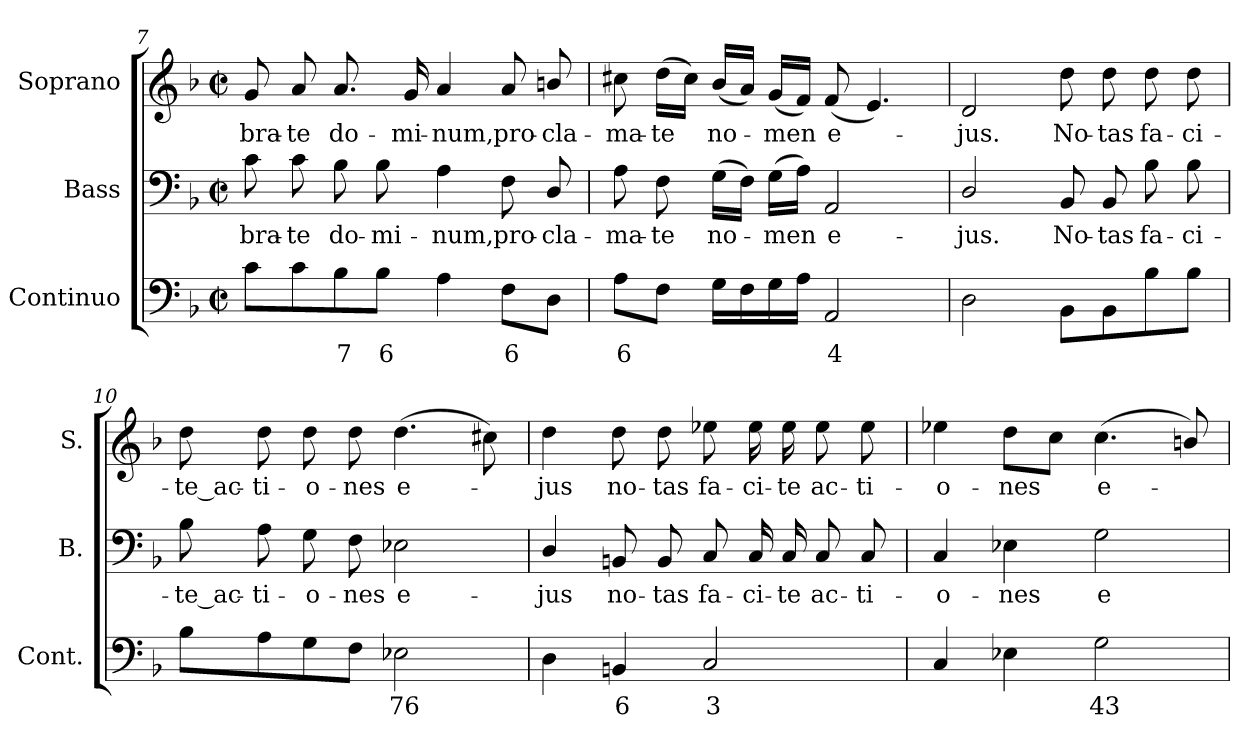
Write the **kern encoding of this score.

**kern	**text	**kern	**text	**kern	**text
*part3	*part3	*part2	*part2	*part1	*part1
*staff3	*staff3	*staff2	*staff2	*staff1	*staff1
*I"Continuo	*	*I"Bass	*	*I"Soprano	*
*I'Cont.	*	*I'B.	*	*I'S.	*
*clefF4	*	*clefF4	*	*clefG2	*
*k[b-]	*	*k[b-]	*	*k[b-]	*
*F:	*	*F:	*	*F:	*
*M2/2	*	*M2/2	*	*M2/2	*
*met(c|)	*	*met(c|)	*	*met(c|)	*
=7	=7	=7	=7	=7	=7
!	!	!	!LO:LY:b:color=#000000	!	!
!	!	!	!	!	!LO:LY:b:color=#000000
8ci\L	.	8ci\	-bra-	8gi/	-bra-
!	!	!	!LO:LY:b:color=#000000	!	!
!	!	!	!	!	!LO:LY:b:color=#000000
8ci\	.	8ci\	-te	8ai/	-te
!	!LO:LY:b:color=#000000	!	!	!	!
!	!	!	!LO:LY:b:color=#000000	!	!
!	!	!	!	!	!LO:LY:b:color=#000000
8B-i\	7	8B-i\	do-	8.ai/	do-
!	!LO:LY:b:color=#000000	!	!	!	!
!	!	!	!LO:LY:b:color=#000000	!	!
8B-i\J	6	8B-i\	-mi-	.	.
!	!	!	!	!	!LO:LY:b:color=#000000
.	.	.	.	16gi/	-mi-
!	!	!	!LO:LY:b:color=#000000	!	!
!	!	!	!	!	!LO:LY:b:color=#000000
4Ai\	.	4Ai\	-num,	4ai/	-num,
!	!LO:LY:b:color=#000000	!	!	!	!
!	!	!	!LO:LY:b:color=#000000	!	!
!	!	!	!	!	!LO:LY:b:color=#000000
8Fi\L	6	8Fi\	pro-	8ai/	pro-
!	!	!	!LO:LY:b:color=#000000	!	!
!	!	!	!	!	!LO:LY:b:color=#000000
8Di\J	.	8Di/	-cla-	8bni/	-cla-
=8	=8	=8	=8	=8	=8
!	!LO:LY:b:color=#000000	!	!	!	!
!	!	!	!LO:LY:b:color=#000000	!	!
!	!	!	!	!	!LO:LY:b:color=#000000
8Ai\L	6	8Ai\	-ma-	8cc#Xi\	-ma-
!	!	!	!LO:LY:b:color=#000000	!	!
!	!	!	!	!	!LO:LY:b:color=#000000
8Fi\J	.	8Fi\	-te	(16ddi\LL	-te
.	.	.	.	16cc#i\JJ)	.
!	!	!	!LO:LY:b:color=#000000	!	!
!	!	!	!	!	!LO:LY:b:color=#000000
16Gi\LL	.	(16Gi\LL	no-	(16b-i/LL	no-
16Fi\	.	16Fi\JJ)	.	16ai/JJ)	.
!	!	!	!LO:LY:b:color=#000000	!	!
!	!	!	!	!	!LO:LY:b:color=#000000
16Gi\	.	(16Gi\LL	-men	(16gi/LL	-men
16Ai\JJ	.	16Ai\JJ)	.	16fi/JJ)	.
!	!LO:LY:b:color=#000000	!	!	!	!
!	!	!	!LO:LY:b:color=#000000	!	!
!	!	!	!	!	!LO:LY:b:color=#000000
2AAi/	4	2AAi/	e-	(8fi/	e-
.	.	.	.	4.ei/)	.
!!LO:LB:g=z
=9	=9	=9	=9	=9	=9
!	!	!	!LO:LY:b:color=#000000	!	!
!	!	!	!	!	!LO:LY:b:color=#000000
2Di\	.	2Di/	-jus.	2di/	-jus.
!	!	!	!LO:LY:b:color=#000000	!	!
!	!	!	!	!	!LO:LY:b:color=#000000
8BB-i\L	.	8BB-i/	No-	8ddi\	No-
!	!	!	!LO:LY:b:color=#000000	!	!
!	!	!	!	!	!LO:LY:b:color=#000000
8BB-i\	.	8BB-i/	-tas	8ddi\	-tas
!	!	!	!LO:LY:b:color=#000000	!	!
!	!	!	!	!	!LO:LY:b:color=#000000
8B-i\	.	8B-i\	fa-	8ddi\	fa-
!	!	!	!LO:LY:b:color=#000000	!	!
!	!	!	!	!	!LO:LY:b:color=#000000
8B-i\J	.	8B-i\	-ci-	8ddi\	-ci-
=10	=10	=10	=10	=10	=10
!	!	!	!LO:LY:b:color=#000000	!	!
!	!	!	!	!	!LO:LY:b:color=#000000
8B-i\L	.	8B-i\	-te_ac-	8ddi\	-te_ac-
!	!	!	!LO:LY:b:color=#000000	!	!
!	!	!	!	!	!LO:LY:b:color=#000000
8Ai\	.	8Ai\	-ti-	8ddi\	-ti-
!	!	!	!LO:LY:b:color=#000000	!	!
!	!	!	!	!	!LO:LY:b:color=#000000
8Gi\	.	8Gi\	-o-	8ddi\	-o-
!	!	!	!LO:LY:b:color=#000000	!	!
!	!	!	!	!	!LO:LY:b:color=#000000
8Fi\J	.	8Fi\	-nes	8ddi\	-nes
!	!LO:LY:b:color=#000000	!	!	!	!
!	!	!	!LO:LY:b:color=#000000	!	!
!	!	!	!	!	!LO:LY:b:color=#000000
2E-Xi\	76	2E-Xi\	e-	(4.ddi\	e-
.	.	.	.	8cc#Xi\)	.
=11	=11	=11	=11	=11	=11
!	!	!	!LO:LY:b:color=#000000	!	!
!	!	!	!	!	!LO:LY:b:color=#000000
4Di\	.	4Di/	-jus	4ddi\	-jus
!	!LO:LY:b:color=#000000	!	!	!	!
!	!	!	!LO:LY:b:color=#000000	!	!
!	!	!	!	!	!LO:LY:b:color=#000000
4BBni/	6	8BBni/	no-	8ddi\	no-
!	!	!	!LO:LY:b:color=#000000	!	!
!	!	!	!	!	!LO:LY:b:color=#000000
.	.	8BBi/	-tas	8ddi\	-tas
!	!LO:LY:b:color=#000000	!	!	!	!
!	!	!	!LO:LY:b:color=#000000	!	!
!	!	!	!	!	!LO:LY:b:color=#000000
2Ci/	3	8Ci/	fa-	8ee-Xi\	fa-
!	!	!	!LO:LY:b:color=#000000	!	!
!	!	!	!	!	!LO:LY:b:color=#000000
.	.	16Ci/	-ci-	16ee-i\	-ci-
!	!	!	!LO:LY:b:color=#000000	!	!
!	!	!	!	!	!LO:LY:b:color=#000000
.	.	16Ci/	-te	16ee-i\	-te
!	!	!	!LO:LY:b:color=#000000	!	!
!	!	!	!	!	!LO:LY:b:color=#000000
.	.	8Ci/	ac-	8ee-i\	ac-
!	!	!	!LO:LY:b:color=#000000	!	!
!	!	!	!	!	!LO:LY:b:color=#000000
.	.	8Ci/	-ti-	8ee-i\	-ti-
=12	=12	=12	=12	=12	=12
!	!	!	!LO:LY:b:color=#000000	!	!
!	!	!	!	!	!LO:LY:b:color=#000000
4Ci/	.	4Ci/	-o-	4ee-Xi\	-o-
!	!	!	!LO:LY:b:color=#000000	!	!
!	!	!	!	!	!LO:LY:b:color=#000000
4E-Xi\	.	4E-Xi\	-nes	8ddi\L	-nes
.	.	.	.	8cci\J	.
!	!LO:LY:b:color=#000000	!	!	!	!
!	!	!	!LO:LY:b:color=#000000	!	!
!	!	!	!	!	!LO:LY:b:color=#000000
2Gi\	43	2Gi\	e-	(4.cci\	e-
.	.	.	.	8bni/)	.
=	=	=	=	=	=
*-	*-	*-	*-	*-	*-
